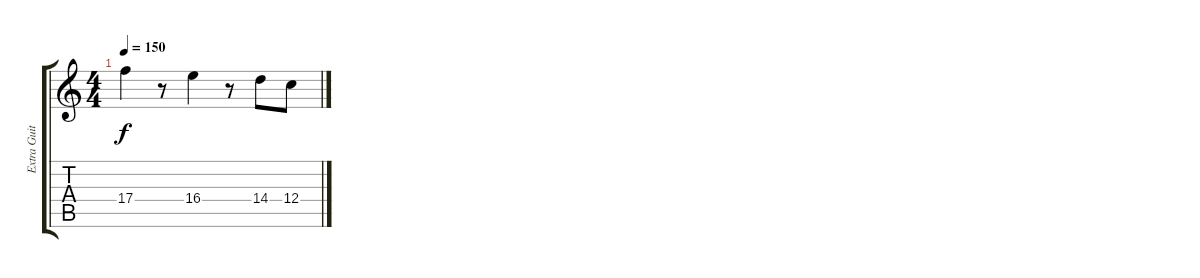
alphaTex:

\track ("Extra Guitar 1" "Extra Guit") {instrument overdrivenguitar}
\staff {score tabs}
\tuning (D4 A3 F3 C3 G2 C2) {hide}
\ts (4 4)
\tempo 150
\clef g2
\ks c
17.4.4{dy f} r.8 16.4.4 r.8 14.4.8 12.4.8
